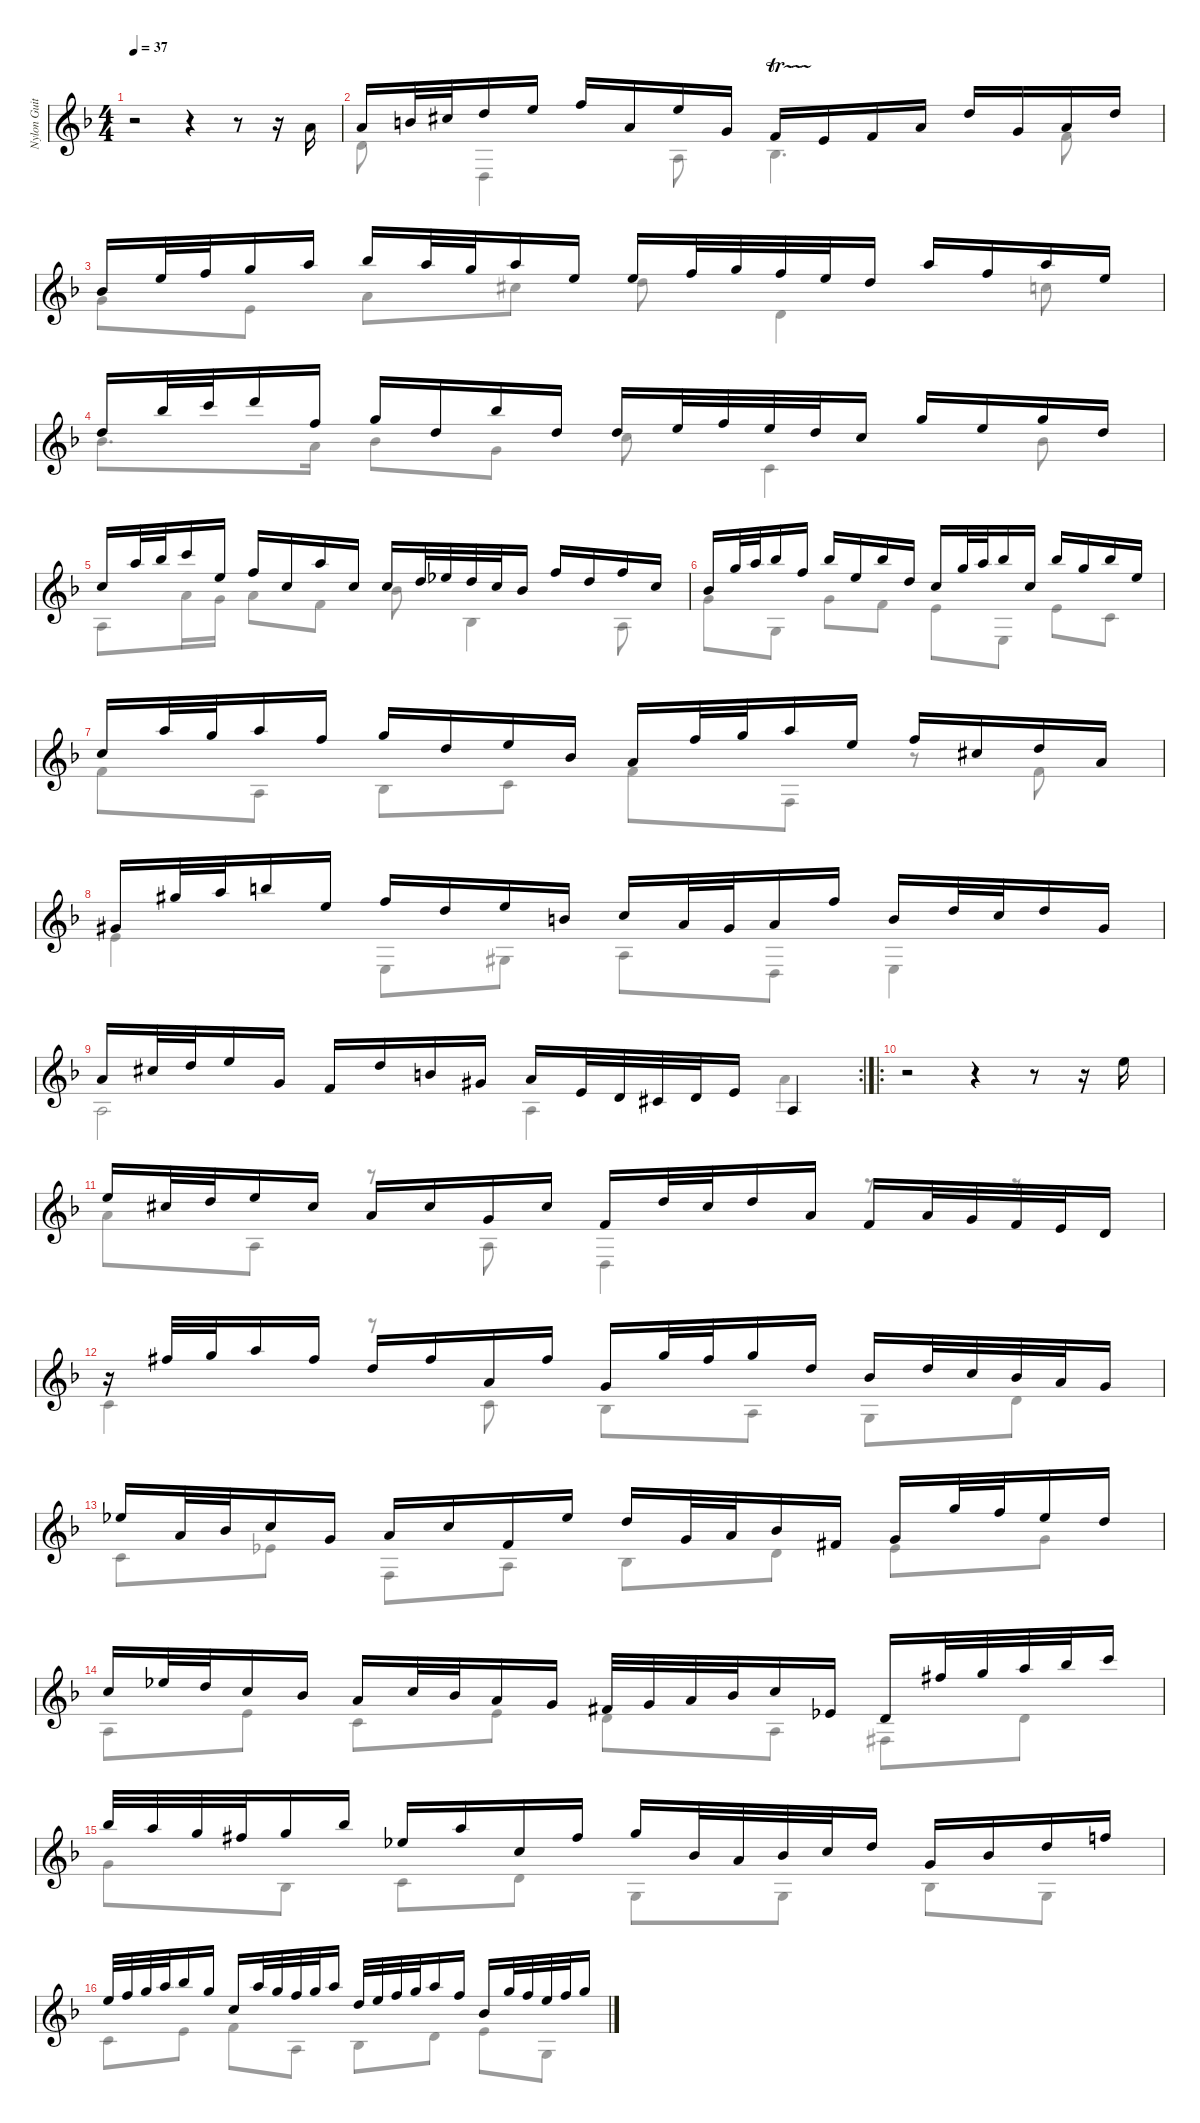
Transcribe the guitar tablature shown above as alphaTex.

\defaultSystemsLayout 4
\hideDynamics
\bracketExtendMode nobrackets
\track ("Nylon Guitar" "Nylon Guit") {instrument acousticguitarnylon}
\staff {score}
\tuning (E4 B3 G3 D3 A2 E2)
\voice
\ts (4 4)
\tempo 37
\clef g2
\scale
0.163299
\ks dminor
r.2{dy mf instrument acousticguitarnylon beam Down} r.4{beam Down} r.8{beam Down} r.16{beam Down} -7.1{acc forcenatural}.16{beam Up} |
\scale
0.412605 -7.1{acc forcenatural}.16{beam Up} 4.3{acc forcenatural}.32{beam Up} 2.2{acc #}.32{beam Up} -2.1{acc forcenatural}.16{beam Up} 0.1{acc forcenatural}.16{beam Up} 1.1{acc forcenatural}.16{beam Up} -7.1{acc forcenatural}.16{beam Up} 0.1{acc forcenatural}.16{beam Up} -9.1{acc forcenatural}.16{beam Up} -11.1{tr (-9 16) acc forcenatural}.16{beam Up} -12.1{acc forcenatural}.16{beam Up} -11.1{acc forcenatural}.16{beam Up} -7.1{acc forcenatural}.16{beam Up} -2.1{acc forcenatural}.16{beam Up} -9.1{acc forcenatural}.16{beam Up} 2.3{acc forcenatural}.16{beam Up} -2.1{acc forcenatural}.16{beam Up} |
\scale
0.424096 -6.1{acc b}.16{beam Up} 0.1{acc forcenatural}.32{beam Up} 1.1{acc forcenatural}.32{beam Up} 3.1{acc forcenatural}.16{beam Up} 5.1{acc forcenatural}.16{beam Up} 6.1{acc b}.16{beam Up} 5.1{acc forcenatural}.32{beam Up} 3.1{acc forcenatural}.32{beam Up} 5.1{acc forcenatural}.16{beam Up} 0.1{acc forcenatural}.16{beam Up} 0.1{acc forcenatural}.16{beam Up} 1.1{acc forcenatural}.32{beam Up} 3.1{acc forcenatural}.32{beam Up} 1.1{acc forcenatural}.32{beam Up} 0.1{acc forcenatural}.32{beam Up} -2.1{acc forcenatural}.16{beam Up} 5.1{acc forcenatural}.16{beam Up} 1.1{acc forcenatural}.16{beam Up} 5.1{acc forcenatural}.16{beam Up} 0.1{acc forcenatural}.16{beam Up} |
3.2{acc forcenatural}.16{beam Up} 6.1{acc b}.32{beam Up} 8.1{acc forcenatural}.32{beam Up} 10.1{acc forcenatural}.16{beam Up} 1.1{acc forcenatural}.16{beam Up} 3.1{acc forcenatural}.16{beam Up} -2.1{acc forcenatural}.16{beam Up} 6.1{acc b}.16{beam Up} -2.1{acc forcenatural}.16{beam Up} -2.1{acc forcenatural}.16{beam Up} 0.1{acc forcenatural}.32{beam Up} 1.1{acc forcenatural}.32{beam Up} 0.1{acc forcenatural}.32{beam Up} -2.1{acc forcenatural}.32{beam Up} -4.1{acc forcenatural}.16{beam Up} 3.1{acc forcenatural}.16{beam Up} 0.1{acc forcenatural}.16{beam Up} 3.1{acc forcenatural}.16{beam Up} 3.2{acc forcenatural}.16{beam Up} |
1.2{acc forcenatural}.16{beam Up} 5.1{acc forcenatural}.32{beam Up} 6.1{acc b}.32{beam Up} 8.1{acc forcenatural}.16{beam Up} 0.1{acc forcenatural}.16{beam Up} 1.1{acc forcenatural}.16{beam Up} -4.1{acc forcenatural}.16{beam Up} 5.1{acc forcenatural}.16{beam Up} -4.1{acc forcenatural}.16{beam Up} -4.1{acc forcenatural}.16{beam Up} -2.1{acc forcenatural}.32{beam Up} 4.2{acc b}.32{beam Up} -2.1{acc forcenatural}.32{beam Up} -4.1{acc forcenatural}.32{beam Up} -6.1{acc b}.16{beam Up} 1.1{acc forcenatural}.16{beam Up} -2.1{acc forcenatural}.16{beam Up} 1.1{acc forcenatural}.16{beam Up} -4.1{acc forcenatural}.16{beam Up} |
3.3{acc b}.16{beam Up} 3.1{acc forcenatural}.32{beam Up} 10.2{acc forcenatural}.32{beam Up} 6.1{acc b}.16{beam Up} 1.1{acc forcenatural}.16{beam Up} 6.1{acc b}.16{beam Up} 0.1{acc forcenatural}.16{beam Up} 6.1{acc b}.16{beam Up} -2.1{acc forcenatural}.16{beam Up} -4.1{acc forcenatural}.16{beam Up} 3.1{acc forcenatural}.32{beam Up} 5.1{acc forcenatural}.32{beam Up} 6.1{acc b}.16{beam Up} -4.1{acc forcenatural}.16{beam Up} 6.1{acc b}.16{beam Up} 3.1{acc forcenatural}.16{beam Up} 6.1{acc b}.16{beam Up} 0.1{acc forcenatural}.16{beam Up} |
-4.1{acc forcenatural}.16{beam Up} 5.1{acc forcenatural}.32{beam Up} 3.1{acc forcenatural}.32{beam Up} 5.1{acc forcenatural}.16{beam Up} 1.1{acc forcenatural}.16{beam Up} 3.1{acc forcenatural}.16{beam Up} -2.1{acc forcenatural}.16{beam Up} 0.1{acc forcenatural}.16{beam Up} -6.1{acc b}.16{beam Up} -7.1{acc forcenatural}.16{beam Up} 1.1{acc forcenatural}.32{beam Up} 8.2{acc forcenatural}.32{beam Up} 5.1{acc forcenatural}.16{beam Up} 0.1{acc forcenatural}.16{beam Up} 1.1{acc forcenatural}.16{beam Up} 2.2{acc #}.16{beam Up} -2.1{acc forcenatural}.16{beam Up} -7.1{acc forcenatural}.16{beam Up} |
1.3{acc #}.16{beam Up} 4.1{acc #}.32{beam Up} 5.1{acc forcenatural}.32{beam Up} 7.1{acc forcenatural}.16{beam Up} 0.1{acc forcenatural}.16{beam Up} 1.1{acc forcenatural}.16{beam Up} -2.1{acc forcenatural}.16{beam Up} 0.1{acc forcenatural}.16{beam Up} 0.2{acc forcenatural}.16{beam Up} 1.2{acc forcenatural}.16{beam Up} -7.1{acc forcenatural}.32{beam Up} 6.4{acc #}.32{beam Up} 2.3{acc forcenatural}.16{beam Up} 1.1{acc forcenatural}.16{beam Up} 0.2{acc forcenatural}.16{beam Up} -2.1{acc forcenatural}.32{beam Up} -4.1{acc forcenatural}.32{beam Up} 3.2{acc forcenatural}.16{beam Up} 1.3{acc #}.16{beam Up} |
\rc 2
-7.1{acc forcenatural}.16{beam Up} 2.2{acc #}.32{beam Up} -2.1{acc forcenatural}.32{beam Up} 0.1{acc forcenatural}.16{beam Up} -9.1{acc forcenatural}.16{beam Up} -11.1{acc forcenatural}.16{beam Up} -2.1{acc forcenatural}.16{beam Up} 0.2{acc forcenatural}.16{beam Up} 1.3{acc #}.16{beam Up} -7.1{acc forcenatural}.16{beam Up} -12.1{acc forcenatural}.32{beam Up} -14.1{acc forcenatural}.32{beam Up} 4.5{acc #}.32{beam Up} -14.1{acc forcenatural}.32{beam Up} -12.1{acc forcenatural}.16{beam Up} 0.5{acc forcenatural}.4{beam Up} |
\ro
\scale
0.197608 r.2{beam Down} r.4{beam Down} r.8{beam Down} r.16{beam Down} 0.1{acc forcenatural}.16{beam Down} |
\scale
0.802392 0.1{acc forcenatural}.16{beam Up} 2.2{acc #}.32{beam Up} -2.1{acc forcenatural}.32{beam Up} 0.1{acc forcenatural}.16{beam Up} 2.2{acc #}.16{beam Up} -7.1{acc forcenatural}.16{beam Up} 2.2{acc #}.16{beam Up} -9.1{acc forcenatural}.16{beam Up} 2.2{acc #}.16{beam Up} 3.4{acc forcenatural}.16{beam Up} -2.1{acc forcenatural}.32{beam Up} 2.2{acc #}.32{beam Up} 3.2{acc forcenatural}.16{beam Up} -7.1{acc forcenatural}.16{beam Up} -11.1{acc forcenatural}.16{beam Up} -7.1{acc forcenatural}.32{beam Up} -9.1{acc forcenatural}.32{beam Up} -11.1{acc forcenatural}.32{beam Up} -12.1{acc forcenatural}.32{beam Up} -14.1{acc forcenatural}.16{beam Up} |
r.16{beam Up} 2.1{acc #}.32{beam Up} 3.1{acc forcenatural}.32{beam Up} 5.1{acc forcenatural}.16{beam Up} 2.1{acc #}.16{beam Up} -2.1{acc forcenatural}.16{beam Up} 2.1{acc #}.16{beam Up} 2.3{acc forcenatural}.16{beam Up} 2.1{acc #}.16{beam Up} -9.1{acc forcenatural}.16{beam Up} 3.1{acc forcenatural}.32{beam Up} 2.1{acc #}.32{beam Up} 3.1{acc forcenatural}.16{beam Up} -2.1{acc forcenatural}.16{beam Up} -6.1{acc b}.16{beam Up} -2.1{acc forcenatural}.32{beam Up} -4.1{acc forcenatural}.32{beam Up} -6.1{acc b}.32{beam Up} -7.1{acc forcenatural}.32{beam Up} -9.1{acc forcenatural}.16{beam Up} |
8.3{acc b}.16{beam Up} 2.3{acc forcenatural}.32{beam Up} -6.1{acc b}.32{beam Up} 5.3{acc forcenatural}.16{beam Up} -9.1{acc forcenatural}.16{beam Up} -7.1{acc forcenatural}.16{beam Up} -4.1{acc forcenatural}.16{beam Up} -11.1{acc forcenatural}.16{beam Up} 4.2{acc b}.16{beam Up} 3.2{acc forcenatural}.16{beam Up} -9.1{acc forcenatural}.32{beam Up} -7.1{acc forcenatural}.32{beam Up} 3.3{acc b}.16{beam Up} 4.4{acc #}.16{beam Up} 0.3{acc forcenatural}.16{beam Up} 3.1{acc forcenatural}.32{beam Up} 1.1{acc forcenatural}.32{beam Up} 4.2{acc b}.16{beam Up} -2.1{acc forcenatural}.16{beam Up} |
-4.1{acc forcenatural}.16{beam Up} 4.2{acc b}.32{beam Up} -2.1{acc forcenatural}.32{beam Up} 1.2{acc forcenatural}.16{beam Up} -6.1{acc b}.16{beam Up} -7.1{acc forcenatural}.16{beam Up} -4.1{acc forcenatural}.32{beam Up} -6.1{acc b}.32{beam Up} 2.3{acc forcenatural}.16{beam Up} -9.1{acc forcenatural}.16{beam Up} 4.4{acc #}.32{beam Up} -9.1{acc forcenatural}.32{beam Up} -7.1{acc forcenatural}.32{beam Up} -6.1{acc b}.32{beam Up} -4.1{acc forcenatural}.16{beam Up} 1.4{acc b}.16{beam Up} 0.4{acc forcenatural}.16{beam Up} 2.1{acc #}.32{beam Up} 3.1{acc forcenatural}.32{beam Up} 5.1{acc forcenatural}.32{beam Up} 6.1{acc b}.32{beam Up} 8.1{acc forcenatural}.16{beam Up} |
6.1{acc b}.32{beam Up} 5.1{acc forcenatural}.32{beam Up} 3.1{acc forcenatural}.32{beam Up} 2.1{acc #}.32{beam Up} 3.1{acc forcenatural}.16{beam Up} 6.1{acc b}.16{beam Up} 4.2{acc b}.16{beam Up} 5.1{acc forcenatural}.16{beam Up} 1.2{acc forcenatural}.16{beam Up} 2.1{acc #}.16{beam Up} 3.1{acc forcenatural}.16{beam Up} -6.1{acc b}.32{beam Up} -7.1{acc forcenatural}.32{beam Up} 3.3{acc b}.32{beam Up} -4.1{acc forcenatural}.32{beam Up} -2.1{acc forcenatural}.16{beam Up} -9.1{acc forcenatural}.16{beam Up} -6.1{acc b}.16{beam Up} 3.2{acc forcenatural}.16{beam Up} 1.1{acc forcenatural}.16{beam Up} |
0.1{acc forcenatural}.32{beam Up} 1.1{acc forcenatural}.32{beam Up} 3.1{acc forcenatural}.32{beam Up} 5.1{acc forcenatural}.32{beam Up} 6.1{acc b}.16{beam Up} 3.1{acc forcenatural}.16{beam Up} 1.2{acc forcenatural}.16{beam Up} 5.1{acc forcenatural}.32{beam Up} 3.1{acc forcenatural}.32{beam Up} 1.1{acc forcenatural}.32{beam Up} 3.1{acc forcenatural}.32{beam Up} 5.1{acc forcenatural}.16{beam Up} -2.1{acc forcenatural}.32{beam Up} 0.1{acc forcenatural}.32{beam Up} 1.1{acc forcenatural}.32{beam Up} 3.1{acc forcenatural}.32{beam Up} 5.1{acc forcenatural}.16{beam Up} 1.1{acc forcenatural}.16{beam Up} 3.3{acc b}.16{beam Up} 3.1{acc forcenatural}.32{beam Up} 1.1{acc forcenatural}.32{beam Up} 5.2{acc forcenatural}.32{beam Up} 1.1{acc forcenatural}.32{beam Up} 3.1{acc forcenatural}.16{beam Up}
\voice
\clef g2
\ottava regular
\simile none
\scale
0.163299
\ks dminor
|
\scale
0.412605 -14.1{acc forcenatural}.8{beam Down} -26.1{acc forcenatural}.4{beam Down} 0.5{acc forcenatural}.8{beam Down} 1.5{acc b}.4{d beam Down} 13.6{acc forcenatural}.8{beam Down} |
\scale
0.424096 -9.1{acc forcenatural}.8{beam Down} -12.1{acc forcenatural}.8{beam Down} -7.1{acc forcenatural}.8{beam Down} 6.3{acc #}.8{beam Down} -2.1{acc forcenatural}.8{beam Down} -14.1{acc forcenatural}.4{beam Down} -4.1{acc forcenatural}.8{beam Down} |
3.3{acc b}.8{d beam Down} -7.1{acc forcenatural}.16{beam Down} -6.1{acc b}.8{beam Down} -9.1{acc forcenatural}.8{beam Down} -4.1{acc forcenatural}.8{beam Down} -16.1{acc forcenatural}.4{beam Down} -6.1{acc b}.8{beam Down} |
5.6{acc forcenatural}.8{beam Down} -7.1{acc forcenatural}.16{beam Down} 5.4{acc forcenatural}.16{beam Down} -7.1{acc forcenatural}.8{beam Down} -11.1{acc forcenatural}.8{beam Down} -6.1{acc b}.8{beam Down} -18.1{acc b}.4{beam Down} 5.6{acc forcenatural}.8{beam Down} |
15.6{acc forcenatural}.8{beam Down} 3.6{acc forcenatural}.8{beam Down} 15.6{acc forcenatural}.8{beam Down} -11.1{acc forcenatural}.8{beam Down} -12.1{acc forcenatural}.8{beam Down} 0.6{acc forcenatural}.8{beam Down} 7.5{acc forcenatural}.8{beam Down} 8.6{acc forcenatural}.8{beam Down} |
-11.1{acc forcenatural}.8{beam Down} 0.5{acc forcenatural}.8{beam Down} 1.5{acc b}.8{beam Down} 3.5{acc forcenatural}.8{beam Down} -11.1{acc forcenatural}.8{beam Down} -23.1{acc forcenatural}.8{beam Down} r.8{beam Down} -11.1{acc forcenatural}.8{beam Down} |
-12.1{acc forcenatural}.4{beam Down} -24.1{acc forcenatural}.8{beam Down} 4.6{acc #}.8{beam Down} 0.5{acc forcenatural}.8{beam Down} -2.6{acc forcenatural}.8{beam Down} 0.6{acc forcenatural}.4{beam Down} |
-19.1{acc forcenatural}.2{beam Down} -19.1{acc forcenatural}.4{beam Down} -7.1{acc forcenatural}.4{beam Down} |
\scale
0.197608 |
\scale
0.802392 -7.1{acc forcenatural}.8{beam Down} -19.1{acc forcenatural}.8{beam Down} r.8{beam Down} -19.1{acc forcenatural}.8{beam Down} -2.6{acc forcenatural}.4{beam Down} r.8{beam Down} r.8{beam Down} |
-16.1{acc forcenatural}.4{beam Down} r.8{beam Down} 3.5{acc forcenatural}.8{beam Down} -18.1{acc b}.8{beam Down} -19.1{acc forcenatural}.8{beam Down} -21.1{acc forcenatural}.8{beam Down} -14.1{acc forcenatural}.8{beam Down} |
8.6{acc forcenatural}.8{beam Down} 6.5{acc b}.8{beam Down} -23.1{acc forcenatural}.8{beam Down} -19.1{acc forcenatural}.8{beam Down} 1.5{acc b}.8{beam Down} 5.5{acc forcenatural}.8{beam Down} 11.6{acc b}.8{beam Down} 15.6{acc forcenatural}.8{beam Down} |
-19.1{acc forcenatural}.8{beam Down} 6.5{acc b}.8{beam Down} -16.1{acc forcenatural}.8{beam Down} 1.4{acc b}.8{beam Down} -14.1{acc forcenatural}.8{beam Down} -19.1{acc forcenatural}.8{beam Down} 2.6{acc #}.8{beam Down} 10.6{acc forcenatural}.8{beam Down} |
15.6{acc forcenatural}.8{beam Down} 1.5{acc b}.8{beam Down} 3.5{acc forcenatural}.8{beam Down} 0.4{acc forcenatural}.8{beam Down} 3.6{acc forcenatural}.8{beam Down} -21.1{acc forcenatural}.8{beam Down} -18.1{acc b}.8{beam Down} -21.1{acc forcenatural}.8{beam Down} |
3.5{acc forcenatural}.8{beam Down} 12.6{acc forcenatural}.8{beam Down} 13.6{acc forcenatural}.8{beam Down} -19.1{acc forcenatural}.8{beam Down} -18.1{acc b}.8{beam Down} 10.6{acc forcenatural}.8{beam Down} 12.6{acc forcenatural}.8{beam Down} 3.6{acc forcenatural}.8{beam Down}
